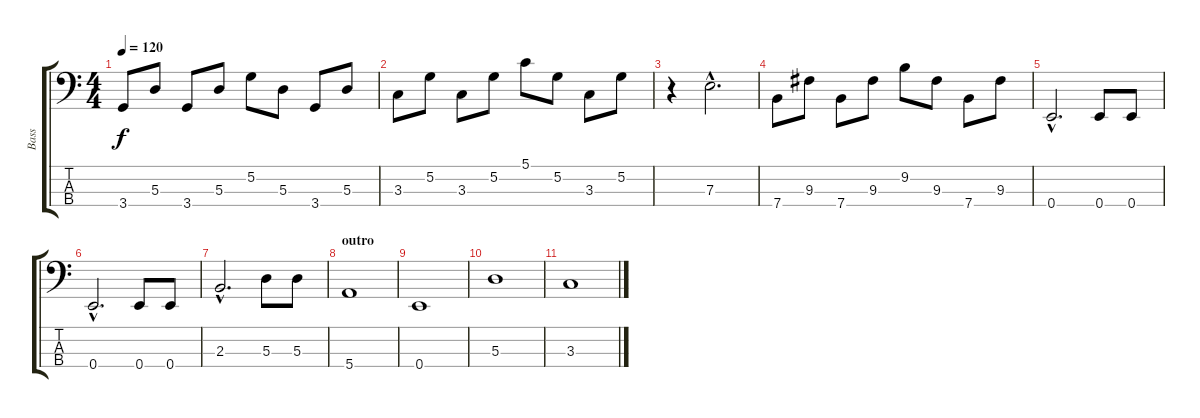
\track ("Bass" "Bass") {instrument electricbassfinger}
\staff {score tabs}
\tuning (G2 D2 A1 E1) {hide}
\ts (4 4)
\tempo 120
\clef f4
\ks c
3.4.8{dy f} 5.3.8 3.4.8 5.3.8 5.2.8 5.3.8 3.4.8 5.3.8 |
3.3.8 5.2.8 3.3.8 5.2.8 5.1.8 5.2.8 3.3.8 5.2.8 |
r.4 7.3{hac}.2{d} |
7.4.8 9.3.8 7.4.8 9.3.8 9.2.8 9.3.8 7.4.8 9.3.8 |
0.4{hac}.2{d} 0.4.8 0.4.8 |
0.4{hac}.2{d} 0.4.8 0.4.8 |
2.3{hac}.2{d} 5.3.8 5.3.8 |
\section ("" "outro")
5.4.1 |
0.4.1 |
5.3.1 |
3.3.1
